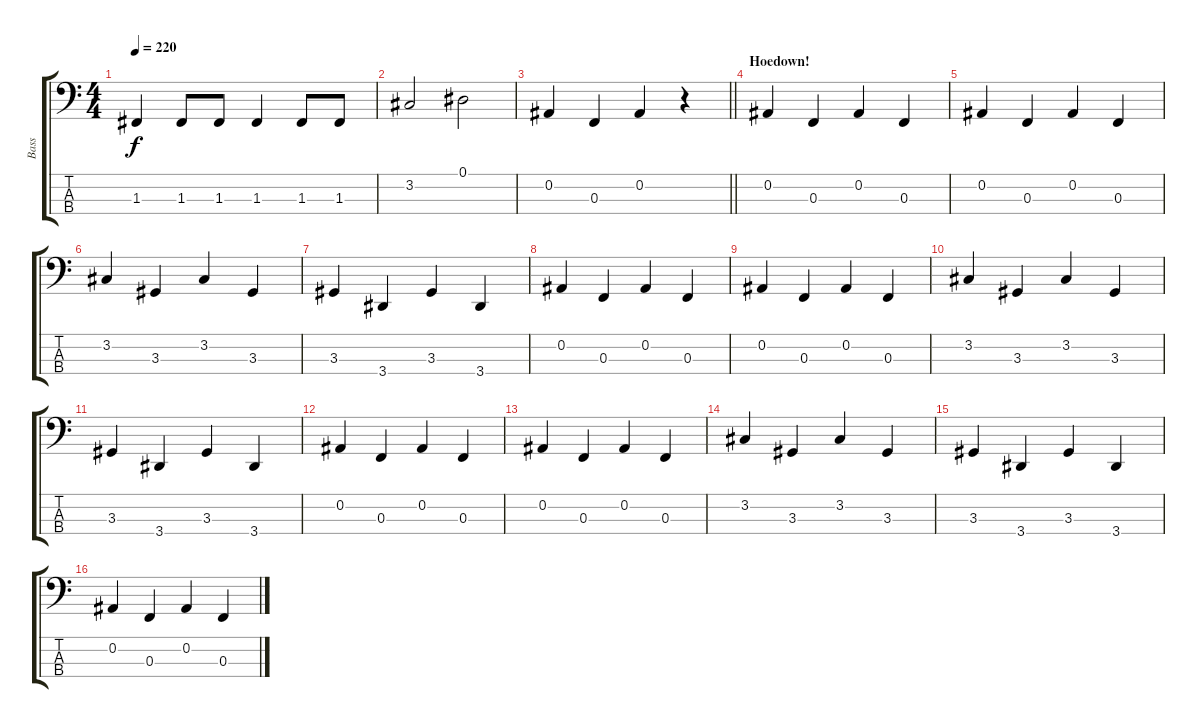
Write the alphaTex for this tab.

\track ("Bass" "Bass") {instrument electricbassfinger}
\staff {score tabs}
\tuning (Eb2 Bb1 F1 C1) {hide}
\ts (4 4)
\tempo 220
\clef f4
\ks c
1.3.4{dy f} 1.3.8 1.3.8 1.3.4 1.3.8 1.3.8 |
3.2.2 0.1.2 |
\barLineRight lightlight
0.2.4 0.3.4 0.2.4 r.4 |
\section ("" "Hoedown!")
0.2.4 0.3.4 0.2.4 0.3.4 |
0.2.4 0.3.4 0.2.4 0.3.4 |
3.2.4 3.3.4 3.2.4 3.3.4 |
3.3.4 3.4.4 3.3.4 3.4.4 |
0.2.4 0.3.4 0.2.4 0.3.4 |
0.2.4 0.3.4 0.2.4 0.3.4 |
3.2.4 3.3.4 3.2.4 3.3.4 |
3.3.4 3.4.4 3.3.4 3.4.4 |
0.2.4 0.3.4 0.2.4 0.3.4 |
0.2.4 0.3.4 0.2.4 0.3.4 |
3.2.4 3.3.4 3.2.4 3.3.4 |
3.3.4 3.4.4 3.3.4 3.4.4 |
0.2.4 0.3.4 0.2.4 0.3.4
